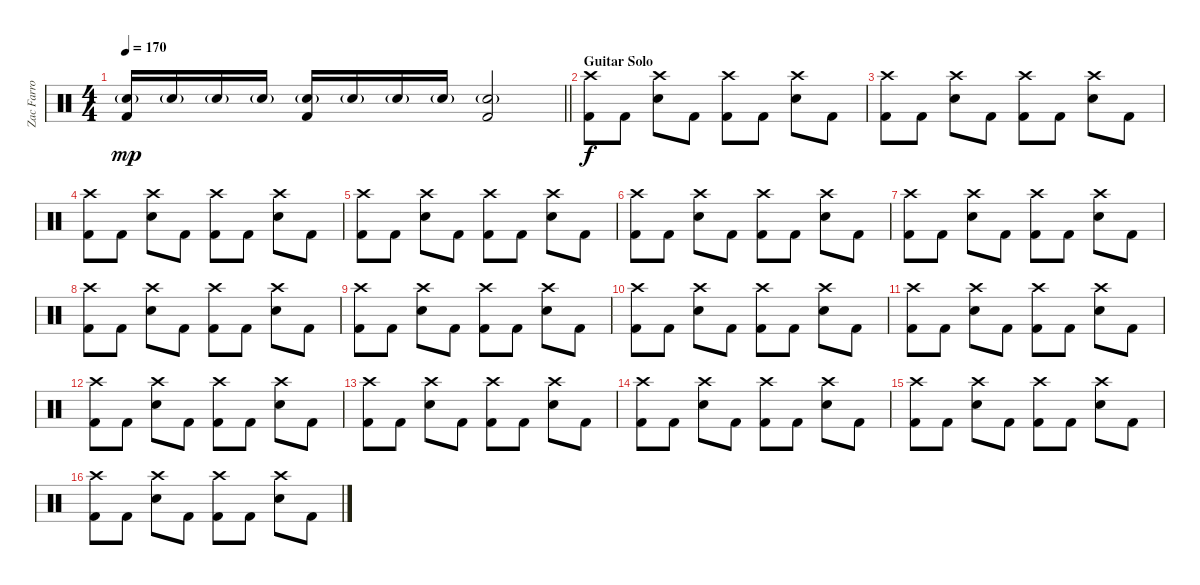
\track ("Zac Farro (Percussion)" "Zac Farro ") {instrument percussion}
\staff {score}
\articulation defaults
\ts (4 4)
\tempo 170
\clef neutral
\barLineRight lightlight
\ks c
("Electric Snare (hit)"{g} "Kick (hit) 2").16{dy mp} "Electric Snare (hit)"{g}.16 "Electric Snare (hit)"{g}.16 "Electric Snare (hit)"{g}.16 ("Electric Snare (hit)"{g} "Kick (hit) 2").16 "Electric Snare (hit)"{g}.16 "Electric Snare (hit)"{g}.16 "Electric Snare (hit)"{g}.16 ("Electric Snare (hit)"{g} "Kick (hit) 2").2 |
\section ("" "Guitar Solo")
("Crash high (hit)" "Kick (hit) 2").8{dy f} "Kick (hit) 2".8 ("Crash high (hit)" "Electric Snare (hit)").8 "Kick (hit) 2".8 ("Crash high (hit)" "Kick (hit) 2").8 "Kick (hit) 2".8 ("Crash high (hit)" "Electric Snare (hit)").8 "Kick (hit) 2".8 |
("Crash high (hit)" "Kick (hit) 2").8 "Kick (hit) 2".8 ("Crash high (hit)" "Electric Snare (hit)").8 "Kick (hit) 2".8 ("Crash high (hit)" "Kick (hit) 2").8 "Kick (hit) 2".8 ("Crash high (hit)" "Electric Snare (hit)").8 "Kick (hit) 2".8 |
("Crash high (hit)" "Kick (hit) 2").8 "Kick (hit) 2".8 ("Crash high (hit)" "Electric Snare (hit)").8 "Kick (hit) 2".8 ("Crash high (hit)" "Kick (hit) 2").8 "Kick (hit) 2".8 ("Crash high (hit)" "Electric Snare (hit)").8 "Kick (hit) 2".8 |
("Crash high (hit)" "Kick (hit) 2").8 "Kick (hit) 2".8 ("Crash high (hit)" "Electric Snare (hit)").8 "Kick (hit) 2".8 ("Crash high (hit)" "Kick (hit) 2").8 "Kick (hit) 2".8 ("Crash high (hit)" "Electric Snare (hit)").8 "Kick (hit) 2".8 |
("Crash high (hit)" "Kick (hit) 2").8 "Kick (hit) 2".8 ("Crash high (hit)" "Electric Snare (hit)").8 "Kick (hit) 2".8 ("Crash high (hit)" "Kick (hit) 2").8 "Kick (hit) 2".8 ("Crash high (hit)" "Electric Snare (hit)").8 "Kick (hit) 2".8 |
("Crash high (hit)" "Kick (hit) 2").8 "Kick (hit) 2".8 ("Crash high (hit)" "Electric Snare (hit)").8 "Kick (hit) 2".8 ("Crash high (hit)" "Kick (hit) 2").8 "Kick (hit) 2".8 ("Crash high (hit)" "Electric Snare (hit)").8 "Kick (hit) 2".8 |
("Crash high (hit)" "Kick (hit) 2").8 "Kick (hit) 2".8 ("Crash high (hit)" "Electric Snare (hit)").8 "Kick (hit) 2".8 ("Crash high (hit)" "Kick (hit) 2").8 "Kick (hit) 2".8 ("Crash high (hit)" "Electric Snare (hit)").8 "Kick (hit) 2".8 |
("Crash high (hit)" "Kick (hit) 2").8 "Kick (hit) 2".8 ("Crash high (hit)" "Electric Snare (hit)").8 "Kick (hit) 2".8 ("Crash high (hit)" "Kick (hit) 2").8 "Kick (hit) 2".8 ("Crash high (hit)" "Electric Snare (hit)").8 "Kick (hit) 2".8 |
("Crash high (hit)" "Kick (hit) 2").8 "Kick (hit) 2".8 ("Crash high (hit)" "Electric Snare (hit)").8 "Kick (hit) 2".8 ("Crash high (hit)" "Kick (hit) 2").8 "Kick (hit) 2".8 ("Crash high (hit)" "Electric Snare (hit)").8 "Kick (hit) 2".8 |
("Crash high (hit)" "Kick (hit) 2").8 "Kick (hit) 2".8 ("Crash high (hit)" "Electric Snare (hit)").8 "Kick (hit) 2".8 ("Crash high (hit)" "Kick (hit) 2").8 "Kick (hit) 2".8 ("Crash high (hit)" "Electric Snare (hit)").8 "Kick (hit) 2".8 |
("Crash high (hit)" "Kick (hit) 2").8 "Kick (hit) 2".8 ("Crash high (hit)" "Electric Snare (hit)").8 "Kick (hit) 2".8 ("Crash high (hit)" "Kick (hit) 2").8 "Kick (hit) 2".8 ("Crash high (hit)" "Electric Snare (hit)").8 "Kick (hit) 2".8 |
("Crash high (hit)" "Kick (hit) 2").8 "Kick (hit) 2".8 ("Crash high (hit)" "Electric Snare (hit)").8 "Kick (hit) 2".8 ("Crash high (hit)" "Kick (hit) 2").8 "Kick (hit) 2".8 ("Crash high (hit)" "Electric Snare (hit)").8 "Kick (hit) 2".8 |
("Crash high (hit)" "Kick (hit) 2").8 "Kick (hit) 2".8 ("Crash high (hit)" "Electric Snare (hit)").8 "Kick (hit) 2".8 ("Crash high (hit)" "Kick (hit) 2").8 "Kick (hit) 2".8 ("Crash high (hit)" "Electric Snare (hit)").8 "Kick (hit) 2".8 |
("Crash high (hit)" "Kick (hit) 2").8 "Kick (hit) 2".8 ("Crash high (hit)" "Electric Snare (hit)").8 "Kick (hit) 2".8 ("Crash high (hit)" "Kick (hit) 2").8 "Kick (hit) 2".8 ("Crash high (hit)" "Electric Snare (hit)").8 "Kick (hit) 2".8 |
("Crash high (hit)" "Kick (hit) 2").8 "Kick (hit) 2".8 ("Crash high (hit)" "Electric Snare (hit)").8 "Kick (hit) 2".8 ("Crash high (hit)" "Kick (hit) 2").8 "Kick (hit) 2".8 ("Crash high (hit)" "Electric Snare (hit)").8 "Kick (hit) 2".8
